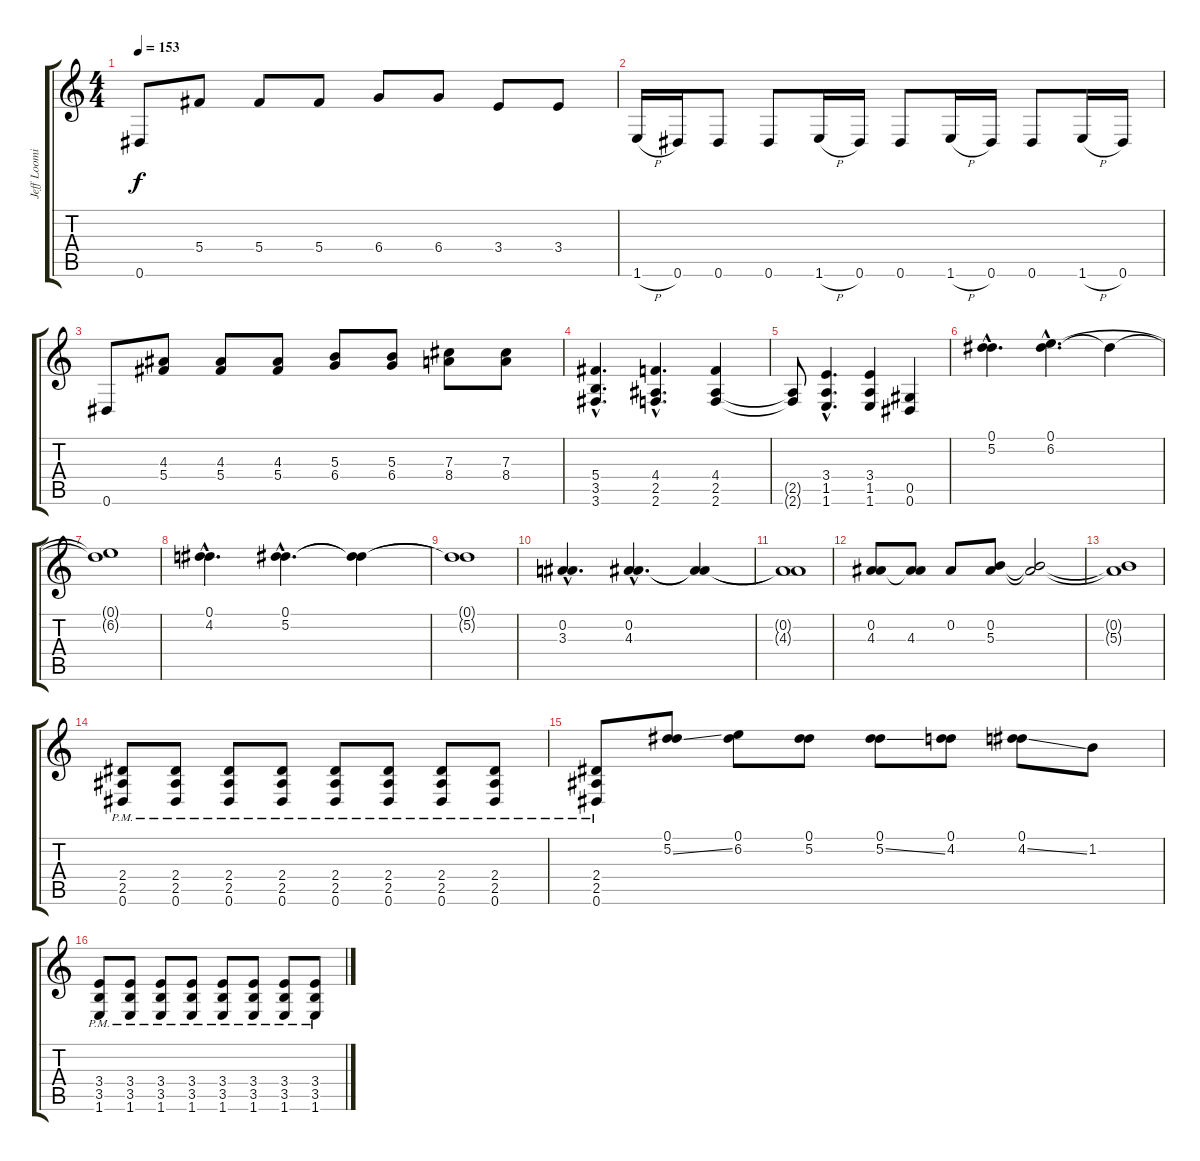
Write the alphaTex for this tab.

\track ("Jeff Loomis" "Jeff Loomi") {instrument distortionguitar}
\staff {score tabs}
\tuning (Eb4 Bb3 Gb3 Db3 Ab2 Eb2) {hide}
\ts (4 4)
\tempo 153
\clef g2
\ks c
0.6.8{dy f} 5.4.8 5.4.8 5.4.8 6.4.8 6.4.8 3.4.8 3.4.8 |
1.6{h}.16 0.6.16 0.6.8 0.6.8 1.6{h}.16 0.6.16 0.6.8 1.6{h}.16 0.6.16 0.6.8 1.6{h}.16 0.6.16 |
0.6.8 (4.3 5.4).8 (4.3 5.4).8 (4.3 5.4).8 (5.3 6.4).8 (5.3 6.4).8 (7.3 8.4).8 (7.3 8.4).8 |
(5.4{hac} 3.5{hac} 3.6{hac}).4{d} (4.4{hac} 2.5{hac} 2.6{hac}).4{d} (4.4 2.5 2.6).4 |
(2.5{t} 2.6{t}).8 (3.4{hac} 1.5{hac} 1.6{hac}).4{d} (3.4 1.5 1.6).4 (0.5 0.6).4 |
(0.1{hac} 5.2{hac}).4{d volume 12} (0.1{hac} 6.2{hac}).4{d volume 14} 0.1{t}.4 |
(0.1{t} 6.2{t}).1 |
(0.1{hac} 4.2{hac}).4{d} (0.1{hac} 5.2{hac}).4{d volume 12} (0.1{t} 5.2{t}).4 |
(0.1{t} 5.2{t}).1 |
(0.2{hac} 3.3{hac}).4{d volume 14} (0.2{hac} 4.3{hac}).4{d volume 12} (0.2{t} 4.3{t}).4 |
(0.2{t} 4.3{t}).1 |
(0.2 4.3).8 (0.2{t} 4.3).8{volume 14} 0.2.8 (0.2 5.3).8 (0.2{t} 5.3{t}).2 |
(0.2{t} 5.3{t}).1 |
(2.4{pm} 2.5{pm} 0.6{pm}).8{volume 15} (2.4{pm} 2.5{pm} 0.6{pm}).8 (2.4{pm} 2.5{pm} 0.6{pm}).8 (2.4{pm} 2.5{pm} 0.6{pm}).8 (2.4{pm} 2.5{pm} 0.6{pm}).8 (2.4{pm} 2.5{pm} 0.6{pm}).8 (2.4{pm} 2.5{pm} 0.6{pm}).8 (2.4{pm} 2.5{pm} 0.6{pm}).8 |
(2.4{pm} 2.5{pm} 0.6{pm}).8 (0.1 5.2{ss}).8 (0.1 6.2).8 (0.1 5.2).8 (0.1 5.2{ss}).8 (0.1 4.2).8 (0.1 4.2{ss}).8 1.2.8 |
(3.4{pm} 3.5{pm} 1.6{pm}).8 (3.4{pm} 3.5{pm} 1.6{pm}).8 (3.4{pm} 3.5{pm} 1.6{pm}).8 (3.4{pm} 3.5{pm} 1.6{pm}).8 (3.4{pm} 3.5{pm} 1.6{pm}).8 (3.4{pm} 3.5{pm} 1.6{pm}).8 (3.4{pm} 3.5{pm} 1.6{pm}).8 (3.4{pm} 3.5{pm} 1.6{pm}).8
